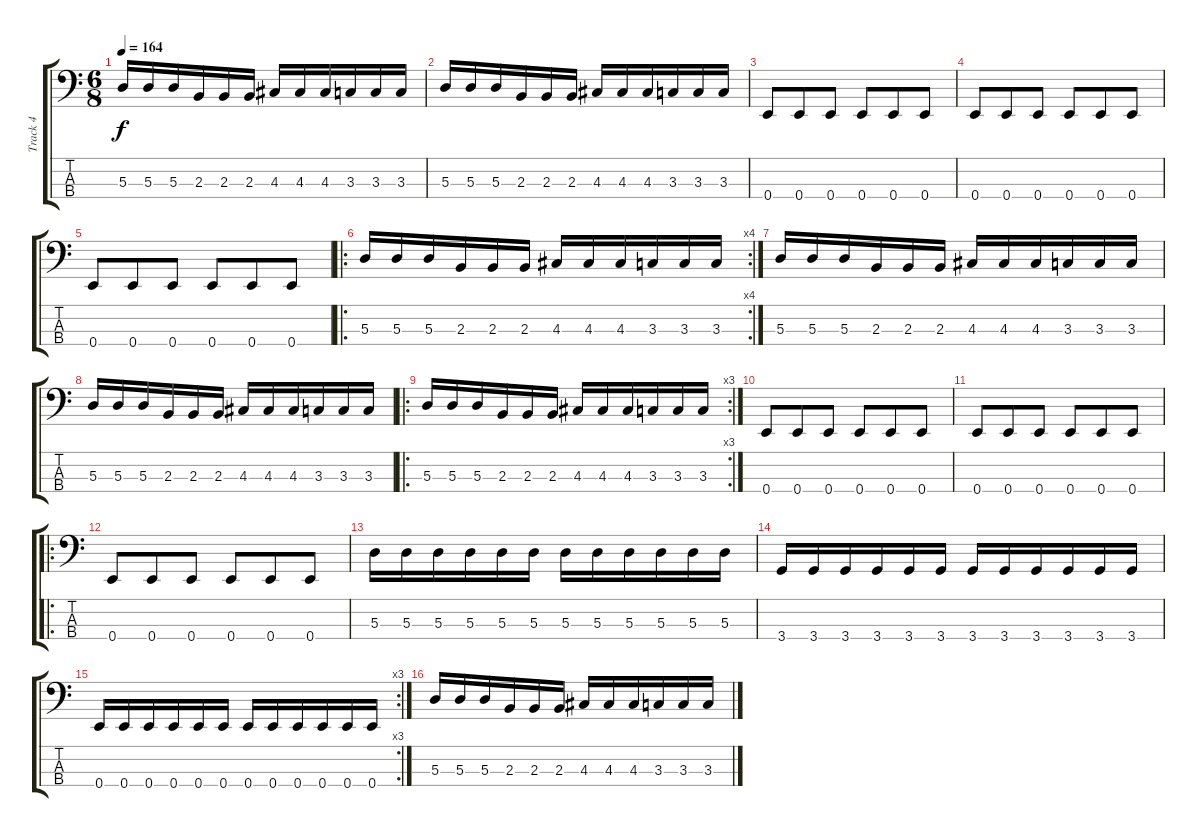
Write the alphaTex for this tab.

\track ("Track 4" "Track 4") {instrument electricbassfinger}
\staff {score tabs}
\tuning (G2 D2 A1 E1) {hide}
\ts (6 8)
\tempo 164
\clef f4
\ks c
5.3.16{dy f} 5.3.16 5.3.16 2.3.16 2.3.16 2.3.16 4.3.16 4.3.16 4.3.16 3.3.16 3.3.16 3.3.16 |
5.3.16 5.3.16 5.3.16 2.3.16 2.3.16 2.3.16 4.3.16 4.3.16 4.3.16 3.3.16 3.3.16 3.3.16 |
0.4.8 0.4.8 0.4.8 0.4.8 0.4.8 0.4.8 |
0.4.8 0.4.8 0.4.8 0.4.8 0.4.8 0.4.8 |
0.4.8 0.4.8 0.4.8 0.4.8 0.4.8 0.4.8 |
\ro
\rc 4
5.3.16 5.3.16 5.3.16 2.3.16 2.3.16 2.3.16 4.3.16 4.3.16 4.3.16 3.3.16 3.3.16 3.3.16 |
5.3.16 5.3.16 5.3.16 2.3.16 2.3.16 2.3.16 4.3.16 4.3.16 4.3.16 3.3.16 3.3.16 3.3.16 |
5.3.16 5.3.16 5.3.16 2.3.16 2.3.16 2.3.16 4.3.16 4.3.16 4.3.16 3.3.16 3.3.16 3.3.16 |
\ro
\rc 3
5.3.16 5.3.16 5.3.16 2.3.16 2.3.16 2.3.16 4.3.16 4.3.16 4.3.16 3.3.16 3.3.16 3.3.16 |
0.4.8 0.4.8 0.4.8 0.4.8 0.4.8 0.4.8 |
0.4.8 0.4.8 0.4.8 0.4.8 0.4.8 0.4.8 |
\ro
0.4.8 0.4.8 0.4.8 0.4.8 0.4.8 0.4.8 |
5.3.16 5.3.16 5.3.16 5.3.16 5.3.16 5.3.16 5.3.16 5.3.16 5.3.16 5.3.16 5.3.16 5.3.16 |
3.4.16 3.4.16 3.4.16 3.4.16 3.4.16 3.4.16 3.4.16 3.4.16 3.4.16 3.4.16 3.4.16 3.4.16 |
\rc 3
0.4.16 0.4.16 0.4.16 0.4.16 0.4.16 0.4.16 0.4.16 0.4.16 0.4.16 0.4.16 0.4.16 0.4.16 |
5.3.16 5.3.16 5.3.16 2.3.16 2.3.16 2.3.16 4.3.16 4.3.16 4.3.16 3.3.16 3.3.16 3.3.16
